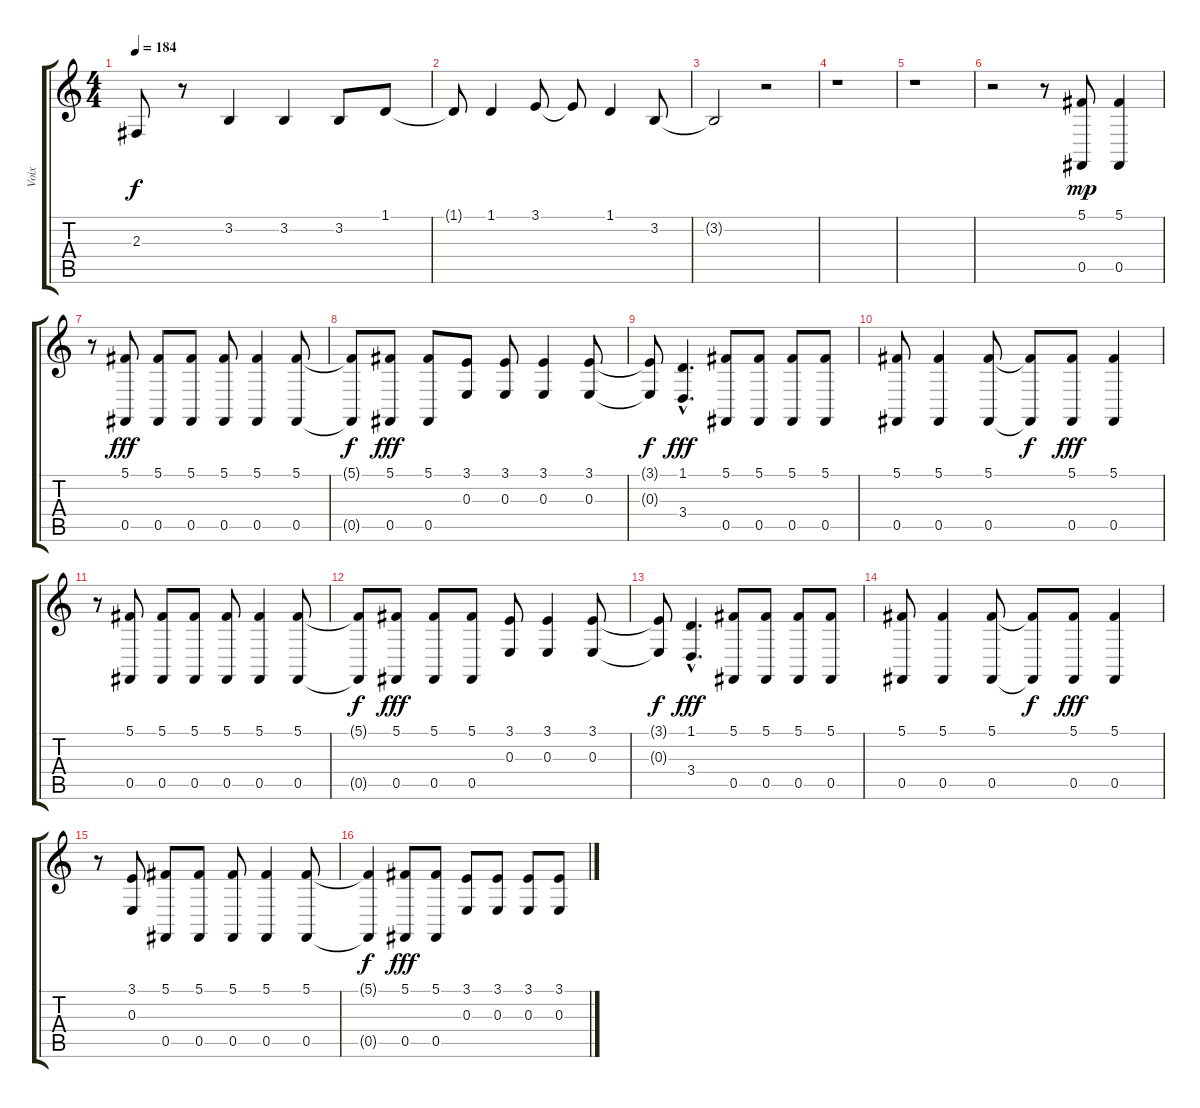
\track ("Voix" "Voix") {instrument tangoaccordion}
\staff {score tabs}
\tuning (Db4 Ab3 E3 B2 Gb2 Db2) {hide}
\ts (4 4)
\tempo 184
\clef g2
\ks c
2.3{t}.8{dy f} r.8 3.2.4 3.2.4 3.2.8 1.1.8 |
1.1{t}.8 1.1.4 3.1.8 3.1{t}.8 1.1.4 3.2.8 |
3.2{t}.2 r.2 |
r.1 |
r.1 |
r.2 r.8 (5.1 0.5).8{dy mp} (5.1 0.5).4 |
r.8 (5.1 0.5).8{dy fff volume 13 instrument brasssection} (5.1 0.5).8 (5.1 0.5).8 (5.1 0.5).8 (5.1 0.5).4 (5.1 0.5).8 |
(5.1{t} 0.5{t}).8{dy f} (5.1 0.5).8{dy fff} (5.1 0.5).8 (3.1 0.3).8 (3.1 0.3).8 (3.1 0.3).4 (3.1 0.3).8 |
(3.1{t} 0.3{t}).8{dy f} (1.1{hac} 3.4{hac}).4{d dy fff} (5.1 0.5).8 (5.1 0.5).8 (5.1 0.5).8 (5.1 0.5).8 |
(5.1 0.5).8 (5.1 0.5).4 (5.1 0.5).8 (5.1{t} 0.5{t}).8{dy f} (5.1 0.5).8{dy fff} (5.1 0.5).4 |
r.8 (5.1 0.5).8 (5.1 0.5).8 (5.1 0.5).8 (5.1 0.5).8 (5.1 0.5).4 (5.1 0.5).8 |
(5.1{t} 0.5{t}).8{dy f} (5.1 0.5).8{dy fff} (5.1 0.5).8 (5.1 0.5).8 (3.1 0.3).8 (3.1 0.3).4 (3.1 0.3).8 |
(3.1{t} 0.3{t}).8{dy f} (1.1{hac} 3.4{hac}).4{d dy fff} (5.1 0.5).8 (5.1 0.5).8 (5.1 0.5).8 (5.1 0.5).8 |
(5.1 0.5).8 (5.1 0.5).4 (5.1 0.5).8 (5.1{t} 0.5{t}).8{dy f} (5.1 0.5).8{dy fff} (5.1 0.5).4 |
r.8 (3.1 0.3).8 (5.1 0.5).8 (5.1 0.5).8 (5.1 0.5).8 (5.1 0.5).4 (5.1 0.5).8 |
(5.1{t} 0.5{t}).4{dy f} (5.1 0.5).8{dy fff} (5.1 0.5).8 (3.1 0.3).8 (3.1 0.3).8 (3.1 0.3).8 (3.1 0.3).8
